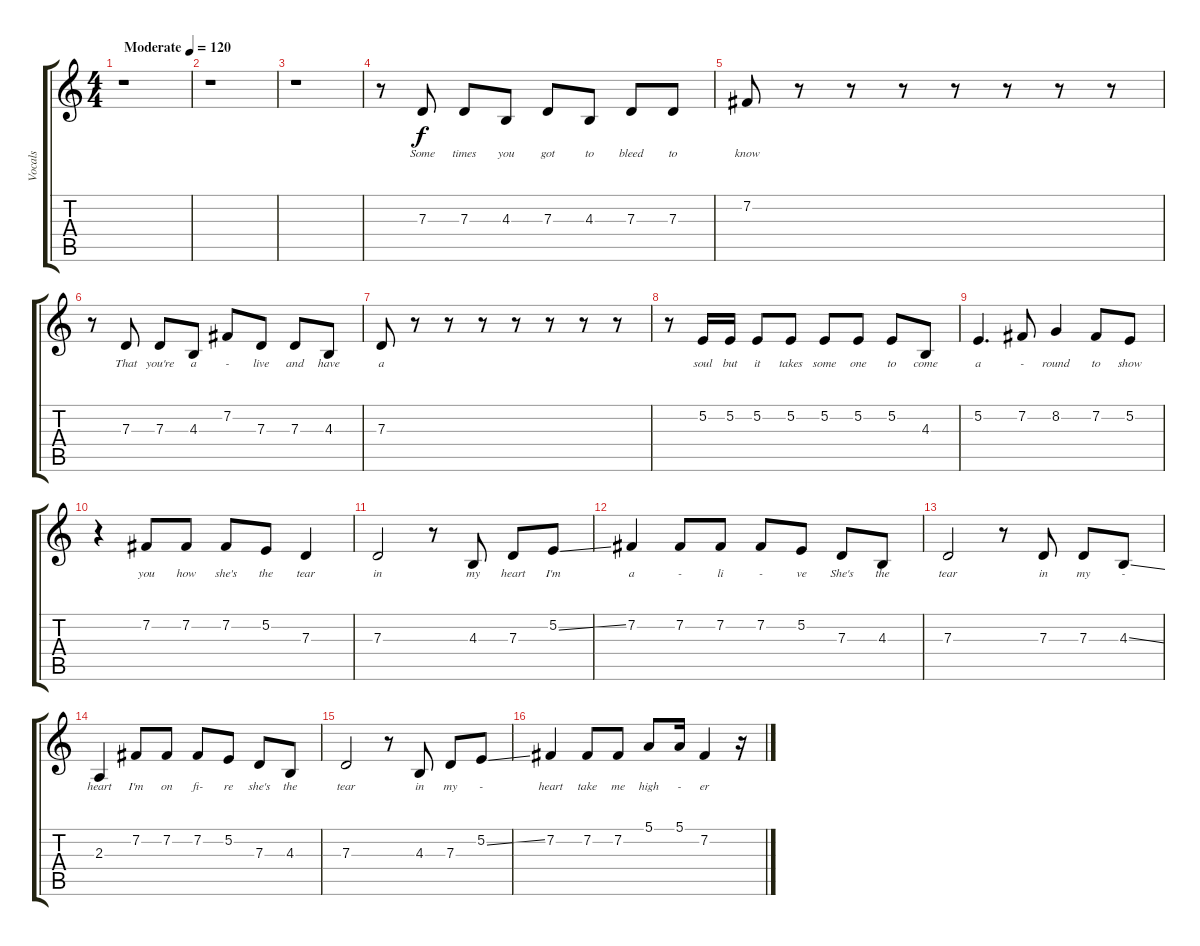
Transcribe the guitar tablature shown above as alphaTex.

\track ("Vocals" "Vocals") {instrument oboe}
\staff {score tabs}
\tuning (E4 B3 G3 D3 A2 D2) {hide}
\ts (4 4)
\tempo (120 "Moderate")
\clef g2
\ks c
r.1{dy f instrument oboe} |
r.1 |
r.1 |
r.8 7.3.8{lyrics (0 "Some") lyrics (1 "") lyrics (2 "") lyrics (3 "") lyrics (4 "")} 7.3.8{lyrics (0 "times") lyrics (1 "") lyrics (2 "") lyrics (3 "") lyrics (4 "")} 4.3.8{lyrics (0 "you") lyrics (1 "") lyrics (2 "") lyrics (3 "") lyrics (4 "")} 7.3.8{lyrics (0 "got") lyrics (1 "") lyrics (2 "") lyrics (3 "") lyrics (4 "")} 4.3.8{lyrics (0 "to") lyrics (1 "") lyrics (2 "") lyrics (3 "") lyrics (4 "")} 7.3.8{lyrics (0 "bleed") lyrics (1 "") lyrics (2 "") lyrics (3 "") lyrics (4 "")} 7.3.8{lyrics (0 "to") lyrics (1 "") lyrics (2 "") lyrics (3 "") lyrics (4 "")} |
7.2.8{lyrics (0 "know") lyrics (1 "") lyrics (2 "") lyrics (3 "") lyrics (4 "")} r.8 r.8 r.8 r.8 r.8 r.8 r.8 |
r.8 7.3.8{lyrics (0 "That") lyrics (1 "") lyrics (2 "") lyrics (3 "") lyrics (4 "")} 7.3.8{lyrics (0 "you're") lyrics (1 "") lyrics (2 "") lyrics (3 "") lyrics (4 "")} 4.3.8{lyrics (0 "a") lyrics (1 "") lyrics (2 "") lyrics (3 "") lyrics (4 "")} 7.2.8{lyrics (0 "-") lyrics (1 "") lyrics (2 "") lyrics (3 "") lyrics (4 "")} 7.3.8{lyrics (0 "live") lyrics (1 "") lyrics (2 "") lyrics (3 "") lyrics (4 "")} 7.3.8{lyrics (0 "and") lyrics (1 "") lyrics (2 "") lyrics (3 "") lyrics (4 "")} 4.3.8{lyrics (0 "have") lyrics (1 "") lyrics (2 "") lyrics (3 "") lyrics (4 "")} |
7.3.8{lyrics (0 "a") lyrics (1 "") lyrics (2 "") lyrics (3 "") lyrics (4 "")} r.8 r.8 r.8 r.8 r.8 r.8 r.8 |
r.8 5.2.16{lyrics (0 "soul") lyrics (1 "") lyrics (2 "") lyrics (3 "") lyrics (4 "")} 5.2.16{lyrics (0 "but") lyrics (1 "") lyrics (2 "") lyrics (3 "") lyrics (4 "")} 5.2.8{lyrics (0 "it") lyrics (1 "") lyrics (2 "") lyrics (3 "") lyrics (4 "")} 5.2.8{lyrics (0 "takes") lyrics (1 "") lyrics (2 "") lyrics (3 "") lyrics (4 "")} 5.2.8{lyrics (0 "some") lyrics (1 "") lyrics (2 "") lyrics (3 "") lyrics (4 "")} 5.2.8{lyrics (0 "one") lyrics (1 "") lyrics (2 "") lyrics (3 "") lyrics (4 "")} 5.2.8{lyrics (0 "to") lyrics (1 "") lyrics (2 "") lyrics (3 "") lyrics (4 "")} 4.3.8{lyrics (0 "come") lyrics (1 "") lyrics (2 "") lyrics (3 "") lyrics (4 "")} |
5.2.4{d lyrics (0 "a") lyrics (1 "") lyrics (2 "") lyrics (3 "") lyrics (4 "")} 7.2.8{lyrics (0 "-") lyrics (1 "") lyrics (2 "") lyrics (3 "") lyrics (4 "")} 8.2.4{lyrics (0 "round") lyrics (1 "") lyrics (2 "") lyrics (3 "") lyrics (4 "")} 7.2.8{lyrics (0 "to") lyrics (1 "") lyrics (2 "") lyrics (3 "") lyrics (4 "")} 5.2.8{lyrics (0 "show") lyrics (1 "") lyrics (2 "") lyrics (3 "") lyrics (4 "")} |
r.4 7.2.8{lyrics (0 "you") lyrics (1 "") lyrics (2 "") lyrics (3 "") lyrics (4 "")} 7.2.8{lyrics (0 "how") lyrics (1 "") lyrics (2 "") lyrics (3 "") lyrics (4 "")} 7.2.8{lyrics (0 "she's") lyrics (1 "") lyrics (2 "") lyrics (3 "") lyrics (4 "")} 5.2.8{lyrics (0 "the") lyrics (1 "") lyrics (2 "") lyrics (3 "") lyrics (4 "")} 7.3.4{lyrics (0 "tear") lyrics (1 "") lyrics (2 "") lyrics (3 "") lyrics (4 "")} |
7.3.2{lyrics (0 "in") lyrics (1 "") lyrics (2 "") lyrics (3 "") lyrics (4 "")} r.8 4.3.8{lyrics (0 "my") lyrics (1 "") lyrics (2 "") lyrics (3 "") lyrics (4 "")} 7.3.8{lyrics (0 "heart") lyrics (1 "") lyrics (2 "") lyrics (3 "") lyrics (4 "")} 5.2{ss}.8{lyrics (0 "I'm") lyrics (1 "") lyrics (2 "") lyrics (3 "") lyrics (4 "")} |
7.2.4{lyrics (0 "a") lyrics (1 "") lyrics (2 "") lyrics (3 "") lyrics (4 "")} 7.2.8{lyrics (0 "-") lyrics (1 "") lyrics (2 "") lyrics (3 "") lyrics (4 "")} 7.2.8{lyrics (0 "li") lyrics (1 "") lyrics (2 "") lyrics (3 "") lyrics (4 "")} 7.2.8{lyrics (0 "-") lyrics (1 "") lyrics (2 "") lyrics (3 "") lyrics (4 "")} 5.2.8{lyrics (0 "ve") lyrics (1 "") lyrics (2 "") lyrics (3 "") lyrics (4 "")} 7.3.8{lyrics (0 "She's") lyrics (1 "") lyrics (2 "") lyrics (3 "") lyrics (4 "")} 4.3.8{lyrics (0 "the") lyrics (1 "") lyrics (2 "") lyrics (3 "") lyrics (4 "")} |
7.3.2{lyrics (0 "tear") lyrics (1 "") lyrics (2 "") lyrics (3 "") lyrics (4 "")} r.8 7.3.8{lyrics (0 "in") lyrics (1 "") lyrics (2 "") lyrics (3 "") lyrics (4 "")} 7.3.8{lyrics (0 "my") lyrics (1 "") lyrics (2 "") lyrics (3 "") lyrics (4 "")} 4.3{ss}.8{lyrics (0 "-") lyrics (1 "") lyrics (2 "") lyrics (3 "") lyrics (4 "")} |
2.3.4{lyrics (0 "heart") lyrics (1 "") lyrics (2 "") lyrics (3 "") lyrics (4 "")} 7.2.8{lyrics (0 "I'm") lyrics (1 "") lyrics (2 "") lyrics (3 "") lyrics (4 "")} 7.2.8{lyrics (0 "on") lyrics (1 "") lyrics (2 "") lyrics (3 "") lyrics (4 "")} 7.2.8{lyrics (0 "fi-") lyrics (1 "") lyrics (2 "") lyrics (3 "") lyrics (4 "")} 5.2.8{lyrics (0 "re") lyrics (1 "") lyrics (2 "") lyrics (3 "") lyrics (4 "")} 7.3.8{lyrics (0 "she's") lyrics (1 "") lyrics (2 "") lyrics (3 "") lyrics (4 "")} 4.3.8{lyrics (0 "the") lyrics (1 "") lyrics (2 "") lyrics (3 "") lyrics (4 "")} |
7.3.2{lyrics (0 "tear") lyrics (1 "") lyrics (2 "") lyrics (3 "") lyrics (4 "")} r.8 4.3.8{lyrics (0 "in") lyrics (1 "") lyrics (2 "") lyrics (3 "") lyrics (4 "")} 7.3.8{lyrics (0 "my") lyrics (1 "") lyrics (2 "") lyrics (3 "") lyrics (4 "")} 5.2{ss}.8{lyrics (0 "-") lyrics (1 "") lyrics (2 "") lyrics (3 "") lyrics (4 "")} |
7.2.4{lyrics (0 "heart") lyrics (1 "") lyrics (2 "") lyrics (3 "") lyrics (4 "")} 7.2.8{lyrics (0 "take") lyrics (1 "") lyrics (2 "") lyrics (3 "") lyrics (4 "")} 7.2.8{lyrics (0 "me") lyrics (1 "") lyrics (2 "") lyrics (3 "") lyrics (4 "")} 5.1.8{lyrics (0 "high") lyrics (1 "") lyrics (2 "") lyrics (3 "") lyrics (4 "")} 5.1.16{lyrics (0 "-") lyrics (1 "") lyrics (2 "") lyrics (3 "") lyrics (4 "")} 7.2.4{lyrics (0 "er") lyrics (1 "") lyrics (2 "") lyrics (3 "") lyrics (4 "")} r.16
